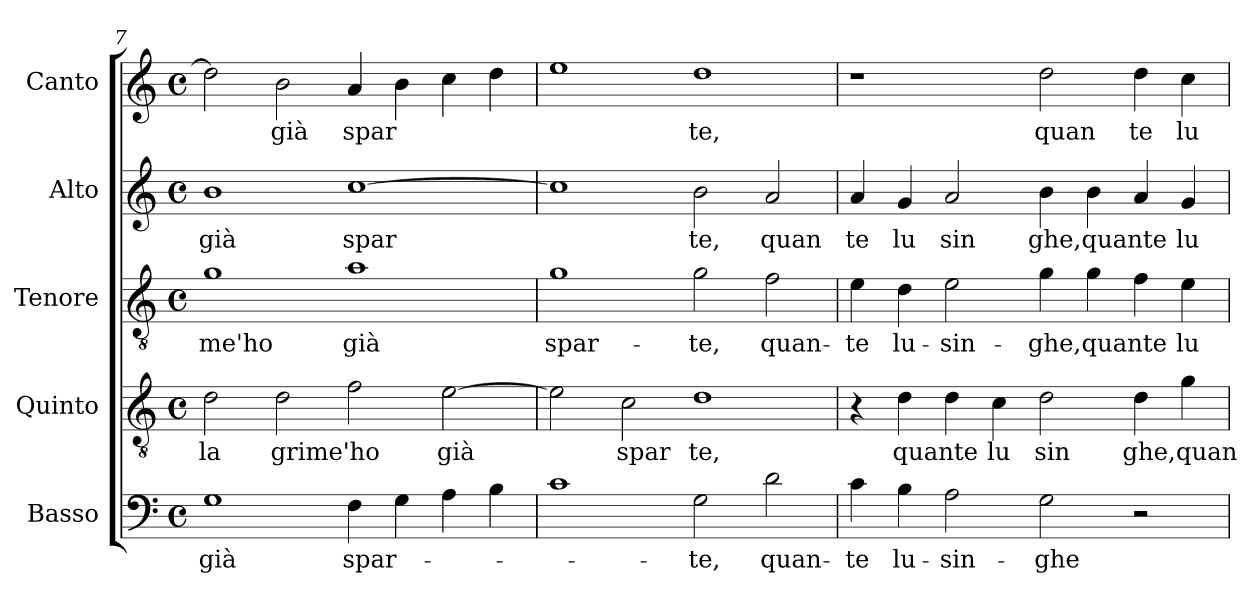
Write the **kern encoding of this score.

**kern	**text	**kern	**text	**kern	**text	**kern	**text	**kern	**text
*part5	*part5	*part4	*part4	*part3	*part3	*part2	*part2	*part1	*part1
*staff5	*staff5	*staff4	*staff4	*staff3	*staff3	*staff2	*staff2	*staff1	*staff1
*I"Basso	*	*I"Quinto	*	*I"Tenore	*	*I"Alto	*	*I"Canto	*
*I'Ch	*	*I'Ch	*	*I'Ch	*	*I'Ch	*	*I'Ch	*
*clefF4	*	*clefGv2	*	*clefGv2	*	*clefG2	*	*clefG2	*
*M4/4	*	*M4/4	*	*M4/4	*	*M4/4	*	*M4/4	*
*met(c)	*	*met(c)	*	*met(c)	*	*met(c)	*	*met(c)	*
=7	=7	=7	=7	=7	=7	=7	=7	=7	=7
!	!LO:LY:b:cj	!	!LO:LY:b:cj	!	!LO:LY:b:cj	!	!LO:LY:b:cj	!	!
1G	già	2d\	la	1g	-me'ho	1b	già	2dd\]	.
!	!	!	!LO:LY:b	!	!	!	!	!	!LO:LY:b:cj
.	.	2d\	grime'ho	.	.	.	.	2b\	già
!	!LO:LY:b	!	!	!	!LO:LY:b:cj	!	!LO:LY:b	!	!LO:LY:b
4F\	spar-	2f\	.	1a	già	[>1cc	spar	4a/	spar
4G\	.	.	.	.	.	.	.	4b\	.
!	!	!	!LO:LY:b	!	!	!	!	!	!
4A\	.	[>2e\	già	.	.	.	.	4cc\	.
4B\	.	.	.	.	.	.	.	4dd\	.
=8	=8	=8	=8	=8	=8	=8	=8	=8	=8
!	!	!	!	!	!LO:LY:b:cj	!	!	!	!
1c	.	2e\]	.	1g	spar-	1cc]	.	1ee	.
!	!	!	!LO:LY:b:cj	!	!	!	!	!	!
.	.	2c\	spar	.	.	.	.	.	.
!	!LO:LY:b:cj	!	!LO:LY:b:cj	!	!LO:LY:b:cj	!	!LO:LY:b:cj	!	!LO:LY:b:cj
2G\	-te,	1d	te,	2g\	-te,	2b\	te,	1dd	te,
!	!LO:LY:b:cj	!	!	!	!LO:LY:b:cj	!	!LO:LY:b:cj	!	!
2d\	quan-	.	.	2f\	quan-	2a/	quan	.	.
=9	=9	=9	=9	=9	=9	=9	=9	=9	=9
!	!LO:LY:b:cj	!	!	!	!LO:LY:b:cj	!	!LO:LY:b:cj	!	!
4c\	-te	4r	.	4e\	-te	4a/	te	1r	.
!	!LO:LY:b:cj	!	!LO:LY:b:cj	!	!LO:LY:b:cj	!	!LO:LY:b:cj	!	!
4B\	lu-	4d\	quante	4d\	lu-	4g/	lu	.	.
!	!LO:LY:b:cj	!	!	!	!LO:LY:b:cj	!	!LO:LY:b:cj	!	!
2A\	-sin-	4d\	.	2e\	-sin-	2a/	sin	.	.
!	!	!	!LO:LY:b:cj	!	!	!	!	!	!
.	.	4c\	lu	.	.	.	.	.	.
!	!LO:LY:b:cj	!	!LO:LY:b:cj	!	!LO:LY:b:cj	!	!LO:LY:b:cj	!	!LO:LY:b:cj
2G\	-ghe	2d\	sin	4g\	-ghe,	4b\	ghe,	2dd\	quan
!	!	!	!	!	!LO:LY:b:cj	!	!LO:LY:b:cj	!	!
.	.	.	.	4g\	quante	4b\	quante	.	.
!	!	!	!LO:LY:b:cj	!	!	!	!	!	!LO:LY:b:cj
2r	.	4d\	ghe,	4f\	.	4a/	.	4dd\	te
!	!	!	!LO:LY:b:cj	!	!LO:LY:b:cj	!	!LO:LY:b:cj	!	!LO:LY:b:cj
.	.	4g\	quan	4e\	lu-	4g/	lu	4cc\	lu
=	=	=	=	=	=	=	=	=	=
*-	*-	*-	*-	*-	*-	*-	*-	*-	*-
